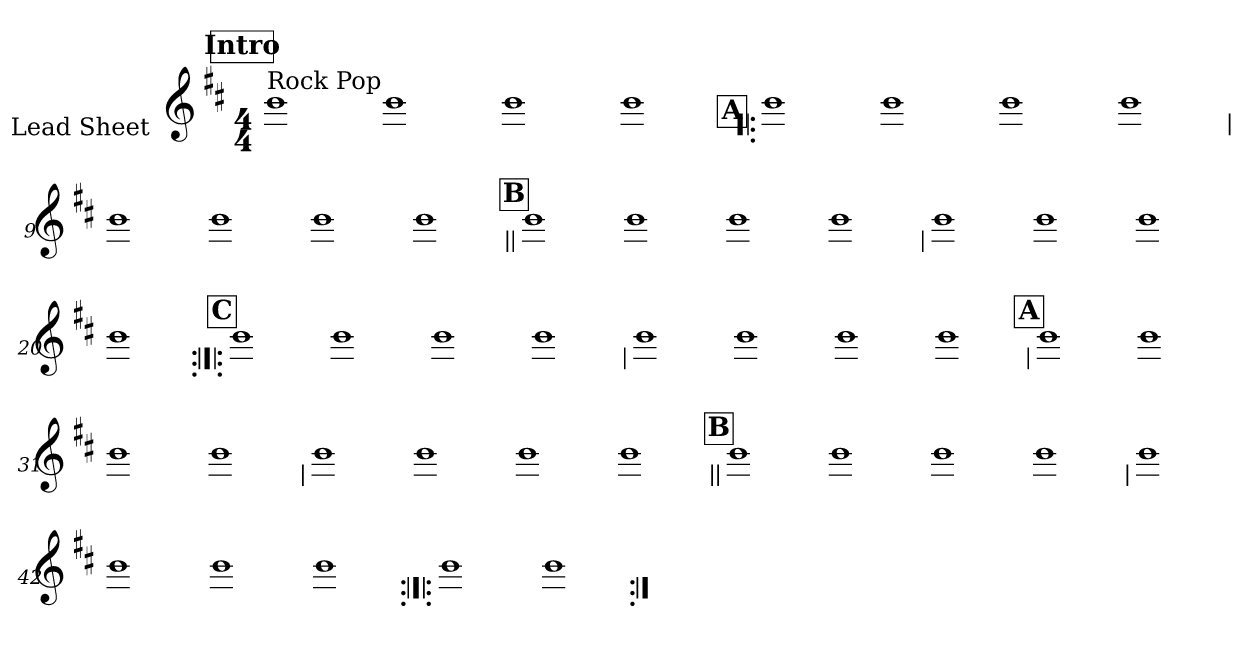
**kern
*part1
*staff1
*I"Lead Sheet
*stria0
*clefG2
*k[f#c#]
*D:
*M4/4
*MM145
!!LO:REH:place=s1:a:t=Intro
=1||
!LO:TX:a:t=Rock Pop
1b
=2-
1b
=3-
1b
=4-
1b
!!LO:LB:g=z
!!LO:REH:place=s1:a:t=A
=5!|:
1b
=6-
1b
=7-
1b
=8-
1b
!!LO:LB:g=z
=9
1b
=10-
1b
=11-
1b
=12-
1b
!!LO:LB:g=z
!!LO:REH:place=s1:a:t=B
=13||
1b
=14-
1b
=15-
1b
=16-
1b
!!LO:LB:g=z
=17
1b
=18-
1b
=19-
1b
=20-
1b
!!LO:LB:g=z
!!LO:REH:place=s1:a:t=C
=21:|!|:
1b
=22-
1b
=23-
1b
=24-
1b
!!LO:LB:g=z
=25
1b
=26-
1b
=27-
1b
=28-
1b
!!LO:LB:g=z
!!LO:REH:place=s1:a:t=A
=29
1b
=30-
1b
=31-
1b
=32-
1b
!!LO:LB:g=z
=33
1b
=34-
1b
=35-
1b
=36-
1b
!!LO:LB:g=z
!!LO:REH:place=s1:a:t=B
=37||
1b
=38-
1b
=39-
1b
=40-
1b
!!LO:LB:g=z
=41
1b
=42-
1b
=43-
1b
=44-
1b
!!LO:LB:g=z
=45:|!|:
1b
=46-
1b
=:|!
*-
